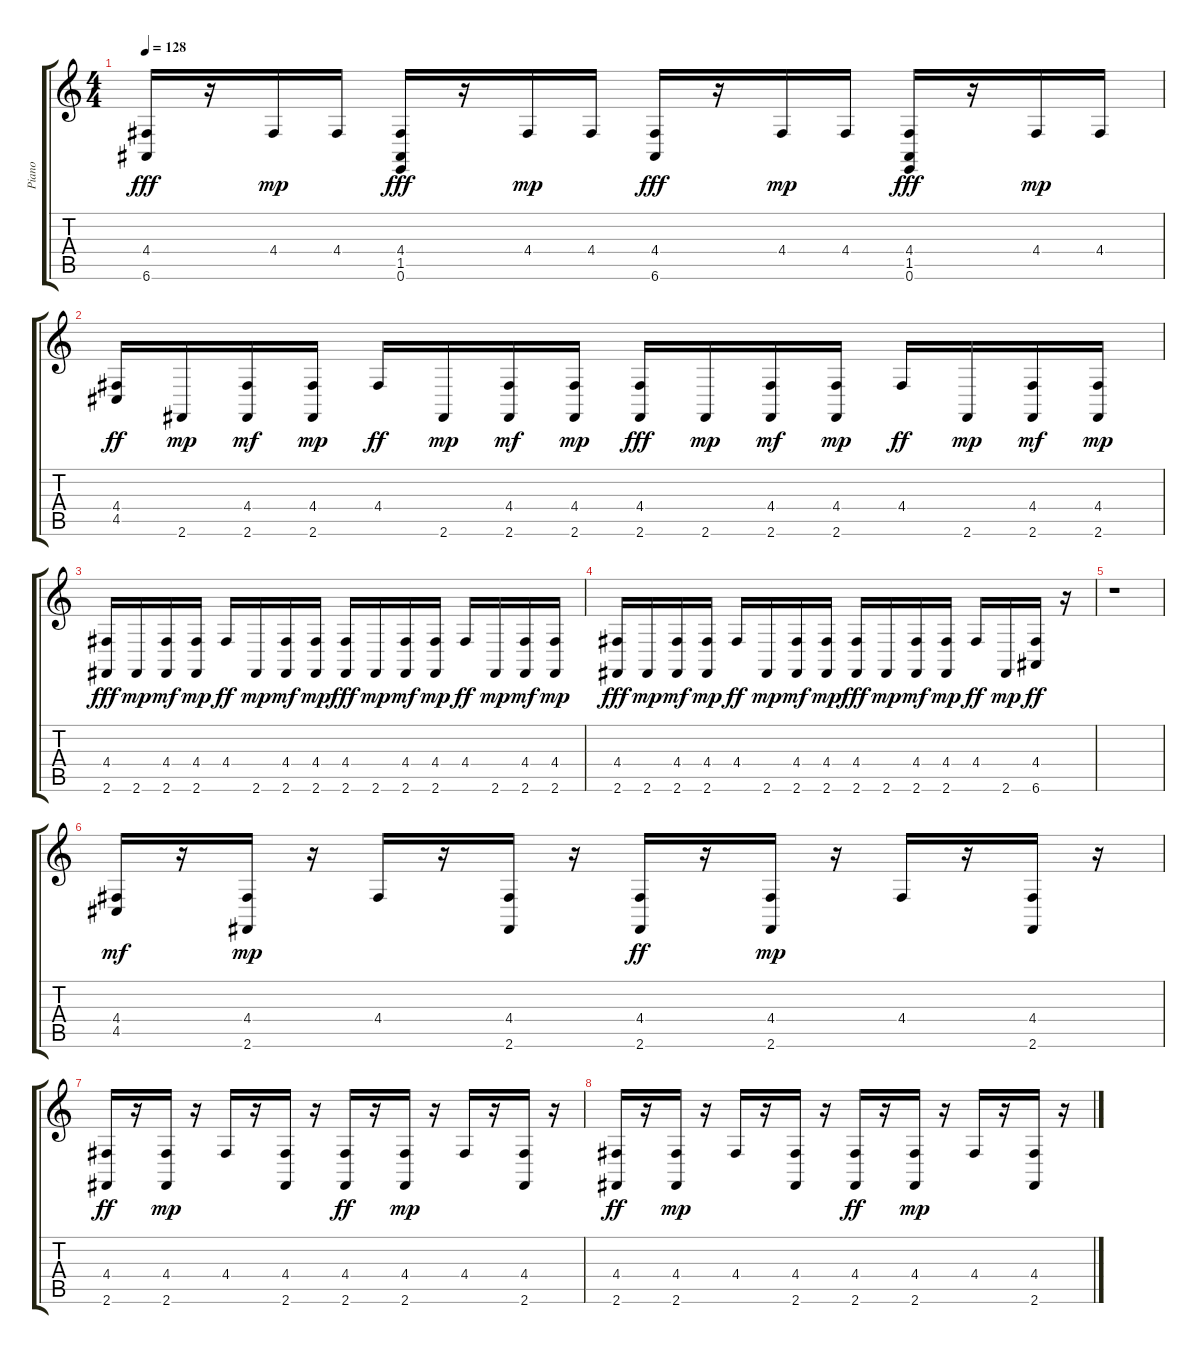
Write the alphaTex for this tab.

\track ("Piano" "Piano") {instrument acousticgrandpiano}
\staff {score tabs}
\tuning (E4 B3 G3 D3 A2 E2) {hide}
\ts (4 4)
\tempo 128
\clef g2
\ks c
(4.4 6.6).16{dy fff} r.16 4.4.16{dy mp} 4.4.16 (4.4 1.5 0.6).16{dy fff} r.16 4.4.16{dy mp} 4.4.16 (4.4 6.6).16{dy fff} r.16 4.4.16{dy mp} 4.4.16 (4.4 1.5 0.6).16{dy fff} r.16 4.4.16{dy mp} 4.4.16 |
(4.4 4.5).16{dy ff} 2.6.16{dy mp} (4.4 2.6).16{dy mf} (4.4 2.6).16{dy mp} 4.4.16{dy ff} 2.6.16{dy mp} (4.4 2.6).16{dy mf} (4.4 2.6).16{dy mp} (4.4 2.6).16{dy fff} 2.6.16{dy mp} (4.4 2.6).16{dy mf} (4.4 2.6).16{dy mp} 4.4.16{dy ff} 2.6.16{dy mp} (4.4 2.6).16{dy mf} (4.4 2.6).16{dy mp} |
(4.4 2.6).16{dy fff} 2.6.16{dy mp} (4.4 2.6).16{dy mf} (4.4 2.6).16{dy mp} 4.4.16{dy ff} 2.6.16{dy mp} (4.4 2.6).16{dy mf} (4.4 2.6).16{dy mp} (4.4 2.6).16{dy fff} 2.6.16{dy mp} (4.4 2.6).16{dy mf} (4.4 2.6).16{dy mp} 4.4.16{dy ff} 2.6.16{dy mp} (4.4 2.6).16{dy mf} (4.4 2.6).16{dy mp} |
(4.4 2.6).16{dy fff} 2.6.16{dy mp} (4.4 2.6).16{dy mf} (4.4 2.6).16{dy mp} 4.4.16{dy ff} 2.6.16{dy mp} (4.4 2.6).16{dy mf} (4.4 2.6).16{dy mp} (4.4 2.6).16{dy fff} 2.6.16{dy mp} (4.4 2.6).16{dy mf} (4.4 2.6).16{dy mp} 4.4.16{dy ff} 2.6.16{dy mp} (4.4 6.6).16{dy ff} r.16 |
r.1 |
(4.4 4.5).16{dy mf} r.16 (4.4 2.6).16{dy mp} r.16 4.4.16 r.16 (4.4 2.6).16 r.16 (4.4 2.6).16{dy ff} r.16 (4.4 2.6).16{dy mp} r.16 4.4.16 r.16 (4.4 2.6).16 r.16 |
(4.4 2.6).16{dy ff} r.16 (4.4 2.6).16{dy mp} r.16 4.4.16 r.16 (4.4 2.6).16 r.16 (4.4 2.6).16{dy ff} r.16 (4.4 2.6).16{dy mp} r.16 4.4.16 r.16 (4.4 2.6).16 r.16 |
(4.4 2.6).16{dy ff} r.16 (4.4 2.6).16{dy mp} r.16 4.4.16 r.16 (4.4 2.6).16 r.16 (4.4 2.6).16{dy ff} r.16 (4.4 2.6).16{dy mp} r.16 4.4.16 r.16 (4.4 2.6).16 r.16
